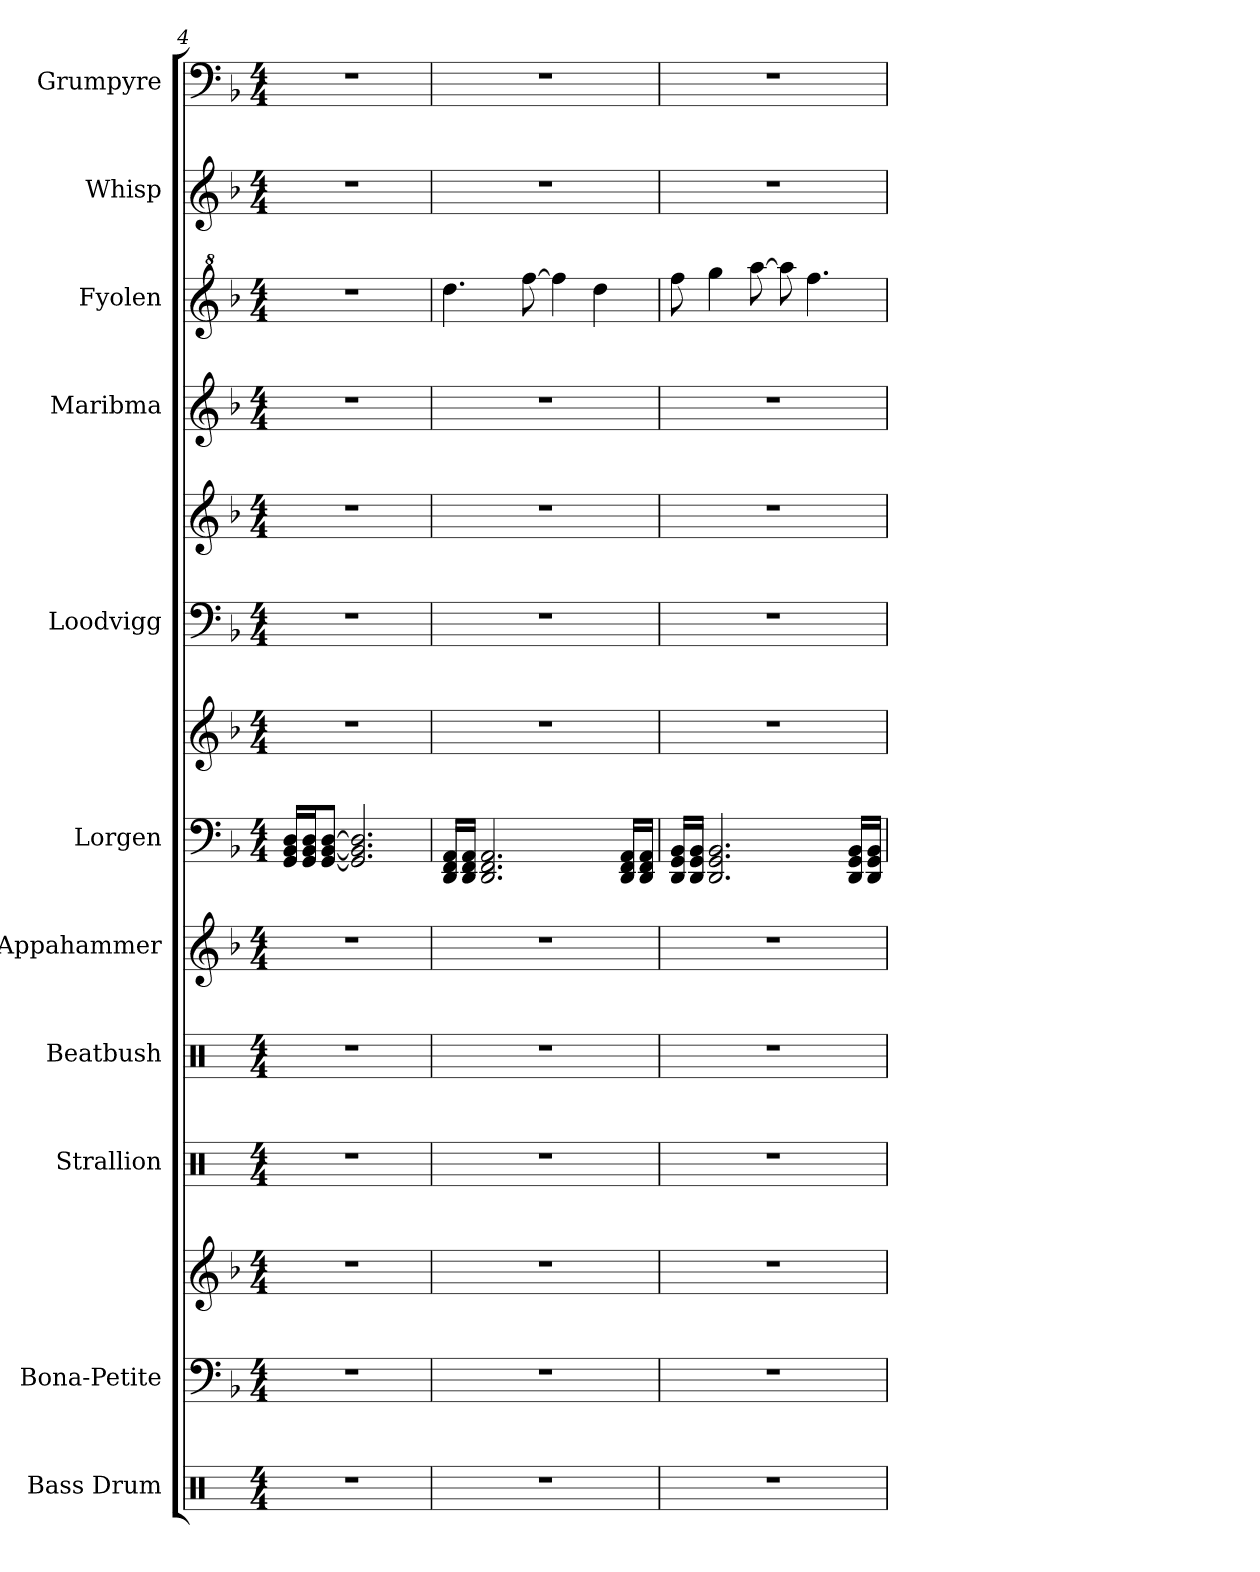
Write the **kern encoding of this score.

**kern	**kern	**kern	**kern	**kern	**kern	**kern	**kern	**kern	**kern	**kern	**kern	**kern	**kern
*part11	*part10	*part10	*part9	*part8	*part7	*part6	*part6	*part5	*part5	*part4	*part3	*part2	*part1
*staff14	*staff13	*staff12	*staff11	*staff10	*staff9	*staff8	*staff7	*staff6	*staff5	*staff4	*staff3	*staff2	*staff1
*I"Bass Drum	*I"Bona-Petite	*	*I"Strallion	*I"Beatbush	*I"Appahammer	*I"Lorgen	*	*I"Loodvigg	*	*I"Maribma	*I"Fyolen	*I"Whisp	*I"Grumpyre
*I'B. Dr.	*I'Bona-Petite	*	*I'Strallion	*I'Beatbush	*I'Appahammer	*I'Lorgen	*	*I'Loodvigg	*	*I'Maribma	*I'Fyolen	*I'Whisp	*I'Grumpyre
*clefX	*clefF4	*clefG2	*clefX	*clefX	*clefG2	*clefF4	*clefG2	*clefF4	*clefG2	*clefG2	*clefG^2	*clefG2	*clefF4
*k[]	*k[b-]	*k[b-]	*k[]	*k[]	*k[b-]	*k[b-]	*k[b-]	*k[b-]	*k[b-]	*k[b-]	*k[b-]	*k[b-]	*k[b-]
*M4/4	*M4/4	*M4/4	*M4/4	*M4/4	*M4/4	*M4/4	*M4/4	*M4/4	*M4/4	*M4/4	*M4/4	*M4/4	*M4/4
=4	=4	=4	=4	=4	=4	=4	=4	=4	=4	=4	=4	=4	=4
1r	1r	1r	1r	1r	1r	16GG/ 16BB-/ 16D/LL	1r	1r	1r	1r	1r	1r	1r
.	.	.	.	.	.	16GG/ 16BB-/ 16D/J	.	.	.	.	.	.	.
.	.	.	.	.	.	[8GG/ [8BB-/ [8D/J	.	.	.	.	.	.	.
.	.	.	.	.	.	2.GG/] 2.BB-/] 2.D/]	.	.	.	.	.	.	.
=5	=5	=5	=5	=5	=5	=5	=5	=5	=5	=5	=5	=5	=5
1r	1r	1r	1r	1r	1r	16DD/ 16FF/ 16AA/LL	1r	1r	1r	1r	4.ddd\	1r	1r
.	.	.	.	.	.	16DD/ 16FF/ 16AA/JJ	.	.	.	.	.	.	.
.	.	.	.	.	.	2.DD/ 2.FF/ 2.AA/	.	.	.	.	.	.	.
.	.	.	.	.	.	.	.	.	.	.	[8fff\	.	.
.	.	.	.	.	.	.	.	.	.	.	4fff\]	.	.
.	.	.	.	.	.	.	.	.	.	.	4ddd\	.	.
.	.	.	.	.	.	16DD/ 16FF/ 16AA/LL	.	.	.	.	.	.	.
.	.	.	.	.	.	16DD/ 16FF/ 16AA/JJ	.	.	.	.	.	.	.
!!LO:PB:g=z
=6	=6	=6	=6	=6	=6	=6	=6	=6	=6	=6	=6	=6	=6
1r	1r	1r	1r	1r	1r	16DD/ 16GG/ 16BB-/LL	1r	1r	1r	1r	8fff\	1r	1r
.	.	.	.	.	.	16DD/ 16GG/ 16BB-/JJ	.	.	.	.	.	.	.
.	.	.	.	.	.	2.DD/ 2.GG/ 2.BB-/	.	.	.	.	4ggg\	.	.
.	.	.	.	.	.	.	.	.	.	.	[8aaa\	.	.
.	.	.	.	.	.	.	.	.	.	.	8aaa\]	.	.
.	.	.	.	.	.	.	.	.	.	.	4.fff\	.	.
.	.	.	.	.	.	16DD/ 16GG/ 16BB-/LL	.	.	.	.	.	.	.
.	.	.	.	.	.	16DD/ 16GG/ 16BB-/JJ	.	.	.	.	.	.	.
=	=	=	=	=	=	=	=	=	=	=	=	=	=
*-	*-	*-	*-	*-	*-	*-	*-	*-	*-	*-	*-	*-	*-
